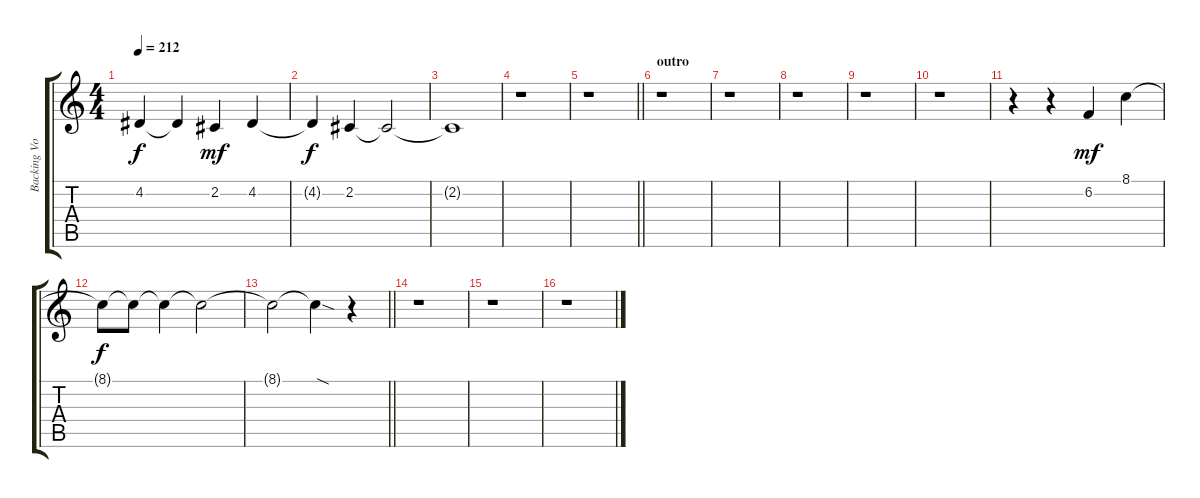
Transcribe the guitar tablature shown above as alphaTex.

\track ("Backing Vocals" "Backing Vo") {instrument lead1square}
\staff {score tabs}
\tuning (E4 B3 G3 D3 A2 E2) {hide}
\ts (4 4)
\tempo 212
\clef g2
\ks c
4.2{t}.4{dy f} 4.2{t}.4 2.2.4{dy mf} 4.2.4 |
4.2{t}.4{dy f} 2.2.4 2.2{t}.2 |
2.2{t}.1 |
r.1 |
\barLineRight lightlight
r.1 |
\section ("" "outro")
r.1 |
r.1 |
r.1 |
r.1 |
r.1 |
r.4 r.4 6.2.4{dy mf volume 14} 8.1.4 |
8.1{t}.8{dy f} 8.1{t}.8 8.1{t}.4 8.1{t}.2 |
\barLineRight lightlight
8.1{t}.2 8.1{sod t}.4 r.4 |
r.1 |
r.1 |
r.1
